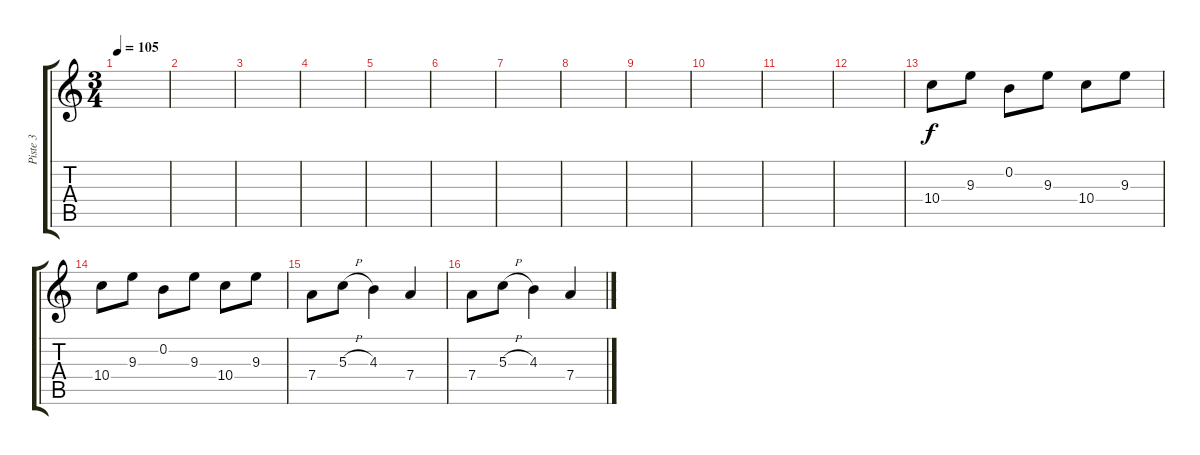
\track ("Piste 3" "Piste 3") {instrument acousticguitarnylon}
\staff {score tabs}
\tuning (E4 B3 G3 D3 A2 E2) {hide}
\ts (3 4)
\tempo 105
\clef g2
\ks c
|
|
|
|
|
|
|
|
|
|
|
|
10.4.8 9.3.8 0.2.8 9.3.8 10.4.8 9.3.8 |
10.4.8 9.3.8 0.2.8 9.3.8 10.4.8 9.3.8 |
7.4.8 5.3{h}.8 4.3.4 7.4.4 |
7.4.8 5.3{h}.8 4.3.4 7.4.4
